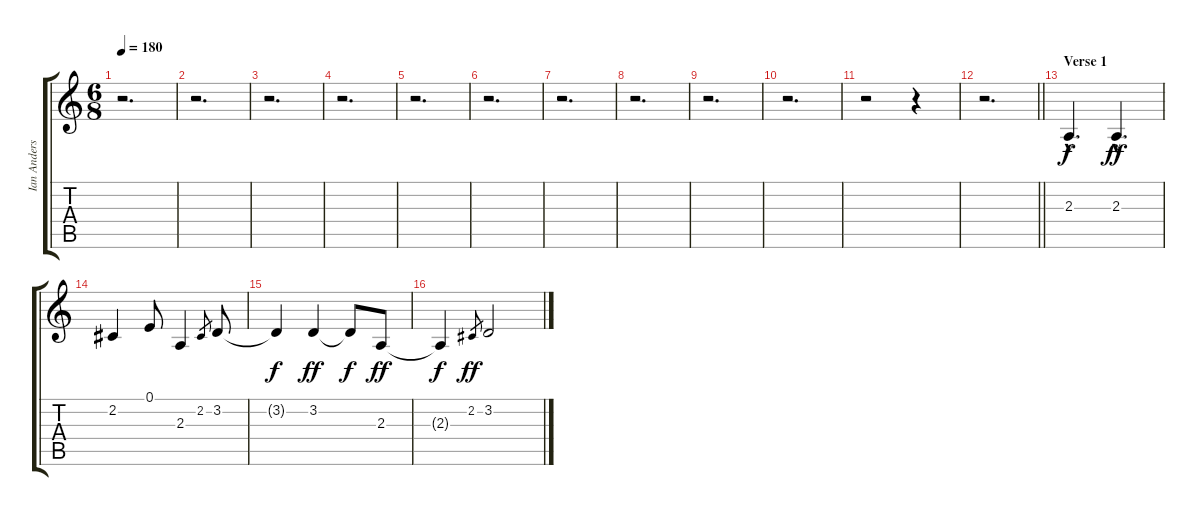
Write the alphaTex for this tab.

\track ("Ian Anderson - vocals" "Ian Anders") {instrument lead6voice}
\staff {score tabs}
\tuning (E4 B3 G3 D3 A2 E2) {hide}
\ts (6 8)
\tempo 180
\clef g2
\ks c
r.2{d dy f} |
r.2{d} |
r.2{d} |
r.2{d} |
r.2{d} |
r.2{d} |
r.2{d} |
r.2{d} |
r.2{d} |
r.2{d} |
r.2 r.4 |
\barLineRight lightlight
r.2{d} |
\section ("" "Verse 1")
2.3{hac}.4{d} 2.3{hac}.4{d dy ff} |
2.2.4 0.1.8 2.3.4 2.2.8{gr} 3.2.8 |
3.2{t}.4{dy f} 3.2.4{dy ff} 3.2{t}.8{dy f} 2.3.8{dy ff} |
2.3{t}.4{dy f} 2.2.8{gr dy ff} 3.2.2
